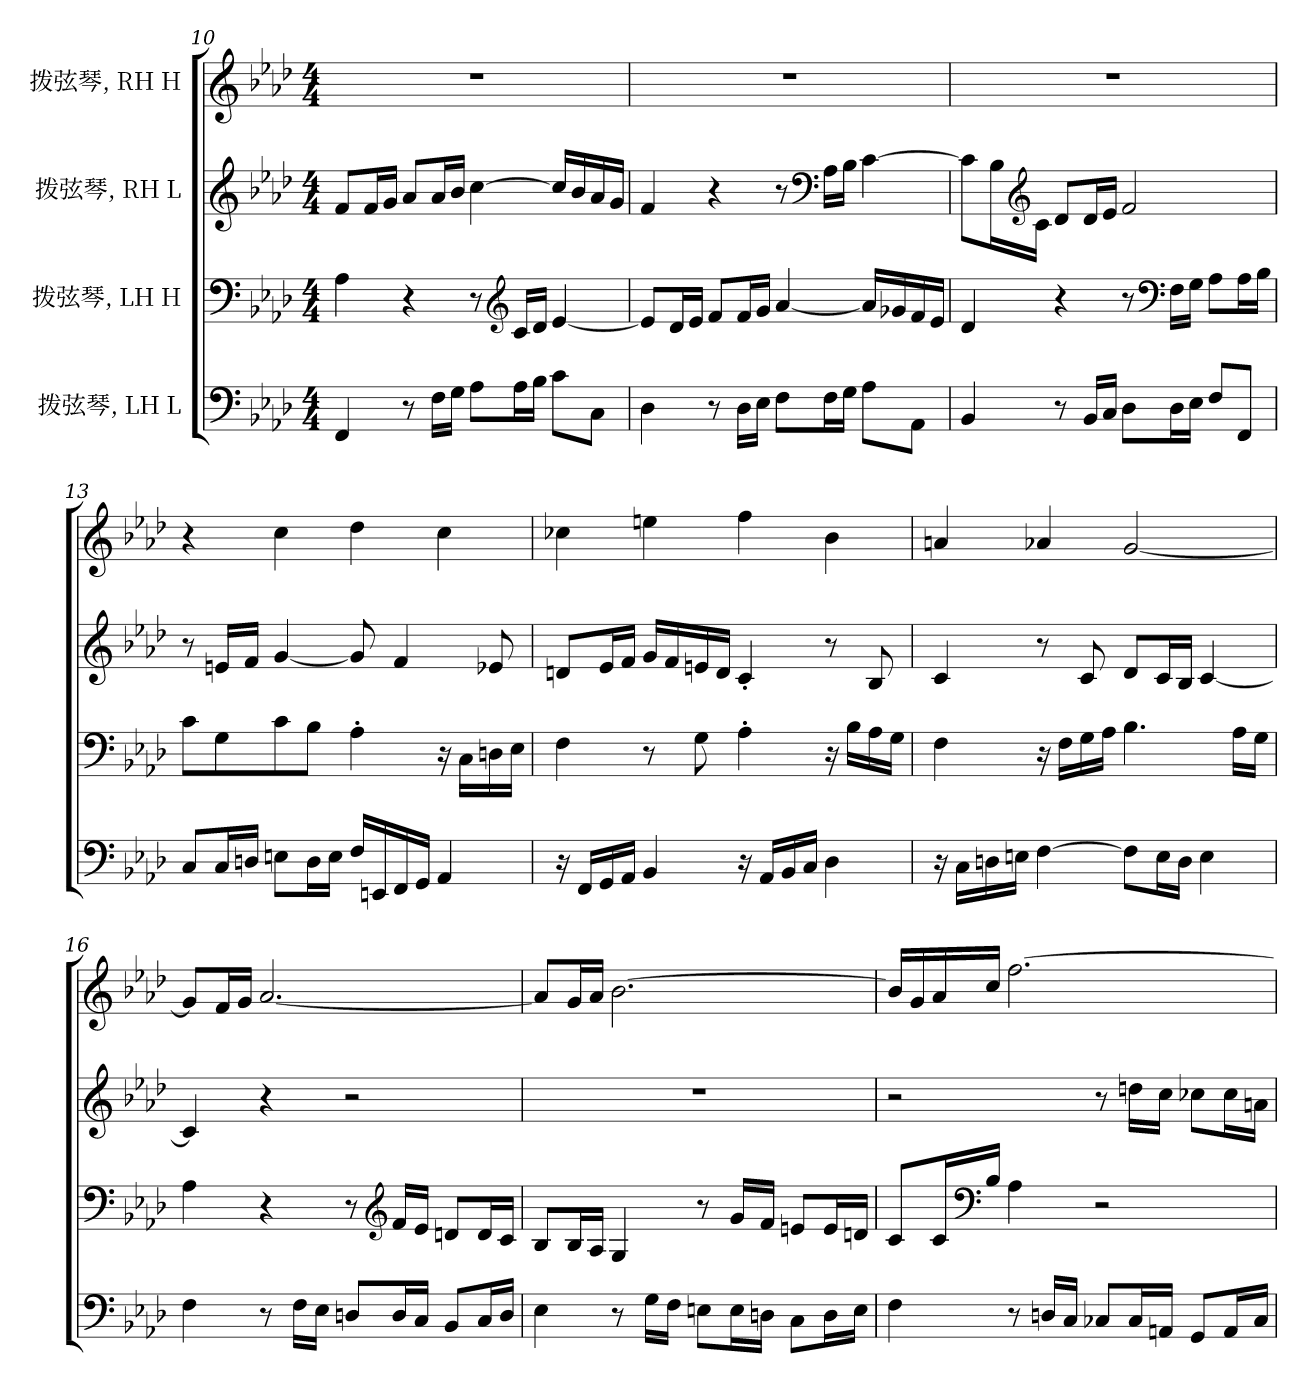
**kern	**kern	**kern	**kern
*part4	*part3	*part2	*part1
*staff4	*staff3	*staff2	*staff1
*I"拨弦琴, LH L	*I"拨弦琴, LH H	*I"拨弦琴, RH L	*I"拨弦琴, RH H
*clefF4	*clefF4	*clefG2	*clefG2
*k[b-e-a-d-]	*k[b-e-a-d-]	*k[b-e-a-d-]	*k[b-e-a-d-]
*M4/4	*M4/4	*M4/4	*M4/4
=10	=10	=10	=10
4FF/	4A-\	8f/L	1r
.	.	16f/L	.
.	.	16g/JJ	.
8r	4r	8a-/L	.
16F\LL	.	16a-/L	.
16G\JJ	.	16b-/JJ	.
8A-\L	8r	[4cc\	.
*	*clefG2	*	*
16A-\L	16c/LL	.	.
16B-\JJ	16d-/JJ	.	.
8c\L	[4e-/	16cc/LL]	.
.	.	16b-/	.
8C\J	.	16a-/	.
.	.	16g/JJ	.
!!LO:LB:g=z
=11	=11	=11	=11
4D-\	8e-/L]	4f/	1r
.	16d-/L	.	.
.	16e-/JJ	.	.
8r	8f/L	4r	.
16D-\LL	16f/L	.	.
16E-\JJ	16g/JJ	.	.
8F\L	[4a-/	8r	.
*	*	*clefF4	*
16F\L	.	16A-\LL	.
16G\JJ	.	16B-\JJ	.
8A-\L	16a-/LL]	[4c\	.
.	16g-X/	.	.
8AA-\J	16f/	.	.
.	16e-/JJ	.	.
=12	=12	=12	=12
4BB-/	4d-/	8c\L]	1r
.	.	16B-\L	.
*	*	*clefG2	*
.	.	16c\JJ	.
8r	4r	8d-/L	.
16BB-/LL	.	16d-/L	.
16C/JJ	.	16e-/JJ	.
8D-\L	8r	2f/	.
*	*clefF4	*	*
16D-\L	16F\LL	.	.
16E-\JJ	16G\JJ	.	.
8F/L	8A-\L	.	.
8FF/J	16A-\L	.	.
.	16B-\JJ	.	.
!!LO:LB:g=z
=13	=13	=13	=13
8C/L	8c\L	8r	4r
16C/L	8G\	16en/LL	.
16Dn/JJ	.	16f/JJ	.
8En\L	8c\	[4g/	4cc\
16D\L	8B-\J	.	.
16E\JJ	.	.	.
16F/LL	4A-'\	8g/]	4dd-\
16EEn/	.	.	.
16FF/	.	4f/	.
16GG/JJ	.	.	.
4AA-/	16r	.	4cc\
.	16C\LL	.	.
.	16Dn\	8e-X/	.
.	16E-\JJ	.	.
=14	=14	=14	=14
16r	4F\	8dn/L	4cc-X\
16FF/LL	.	.	.
16GG/	.	16e-/L	.
16AA-/JJ	.	16f/JJ	.
4BB-/	8r	16g/LL	4een\
.	.	16f/	.
.	8G\	16en/	.
.	.	16d/JJ	.
16r	4A-'\	4c'/	4ff\
16AA-/LL	.	.	.
16BB-/	.	.	.
16C/JJ	.	.	.
4D-\	16r	8r	4b-\
.	16B-\LL	.	.
.	16A-\	8B-/	.
.	16G\JJ	.	.
!!LO:PB:g=z
=15	=15	=15	=15
16r	4F\	4c/	4an/
16C\LL	.	.	.
16Dn\	.	.	.
16En\JJ	.	.	.
[4F\	16r	8r	4a-X/
.	16F\LL	.	.
.	16G\	8c/	.
.	16A-\JJ	.	.
8F\L]	4.B-\	8d-/L	[2g/
16E\L	.	16c/L	.
16D\JJ	.	16B-/JJ	.
4E\	.	[4c/	.
.	16A-\LL	.	.
.	16G\JJ	.	.
=16	=16	=16	=16
4F\	4A-\	4c/]	8g/L]
.	.	.	16f/L
.	.	.	16g/JJ
8r	4r	4r	[2.a-/
16F\LL	.	.	.
16E-\JJ	.	.	.
8Dn/L	8r	2r	.
*	*clefG2	*	*
16D/L	16f/LL	.	.
16C/JJ	16e-/JJ	.	.
8BB-/L	8dn/L	.	.
16C/L	16d/L	.	.
16D/JJ	16c/JJ	.	.
!!LO:LB:g=z
=17	=17	=17	=17
4E-\	8B-/L	1r	8a-/L]
.	16B-/L	.	16g/L
.	16A-/JJ	.	16a-/JJ
8r	4G/	.	[2.b-\
16G\LL	.	.	.
16F\JJ	.	.	.
8En\L	8r	.	.
16E\L	16g/LL	.	.
16Dn\JJ	16f/JJ	.	.
8C\L	8en/L	.	.
16D\L	16e/L	.	.
16E\JJ	16dn/JJ	.	.
=18	=18	=18	=18
4F\	8c/L	2r	16b-/LL]
.	.	.	16g/
.	16c/L	.	16a-/
*	*clefF4	*	*
.	16B-/JJ	.	16cc/JJ
8r	4A-\	.	[2.ff\
16Dn/LL	.	.	.
16C/JJ	.	.	.
8C-X/L	2r	8r	.
16C-/L	.	16ddn\LL	.
16AAn/JJ	.	16cc\JJ	.
8GG/L	.	8cc-X\L	.
16AA/L	.	16cc-\L	.
16C-/JJ	.	16an\JJ	.
=	=	=	=
*-	*-	*-	*-
